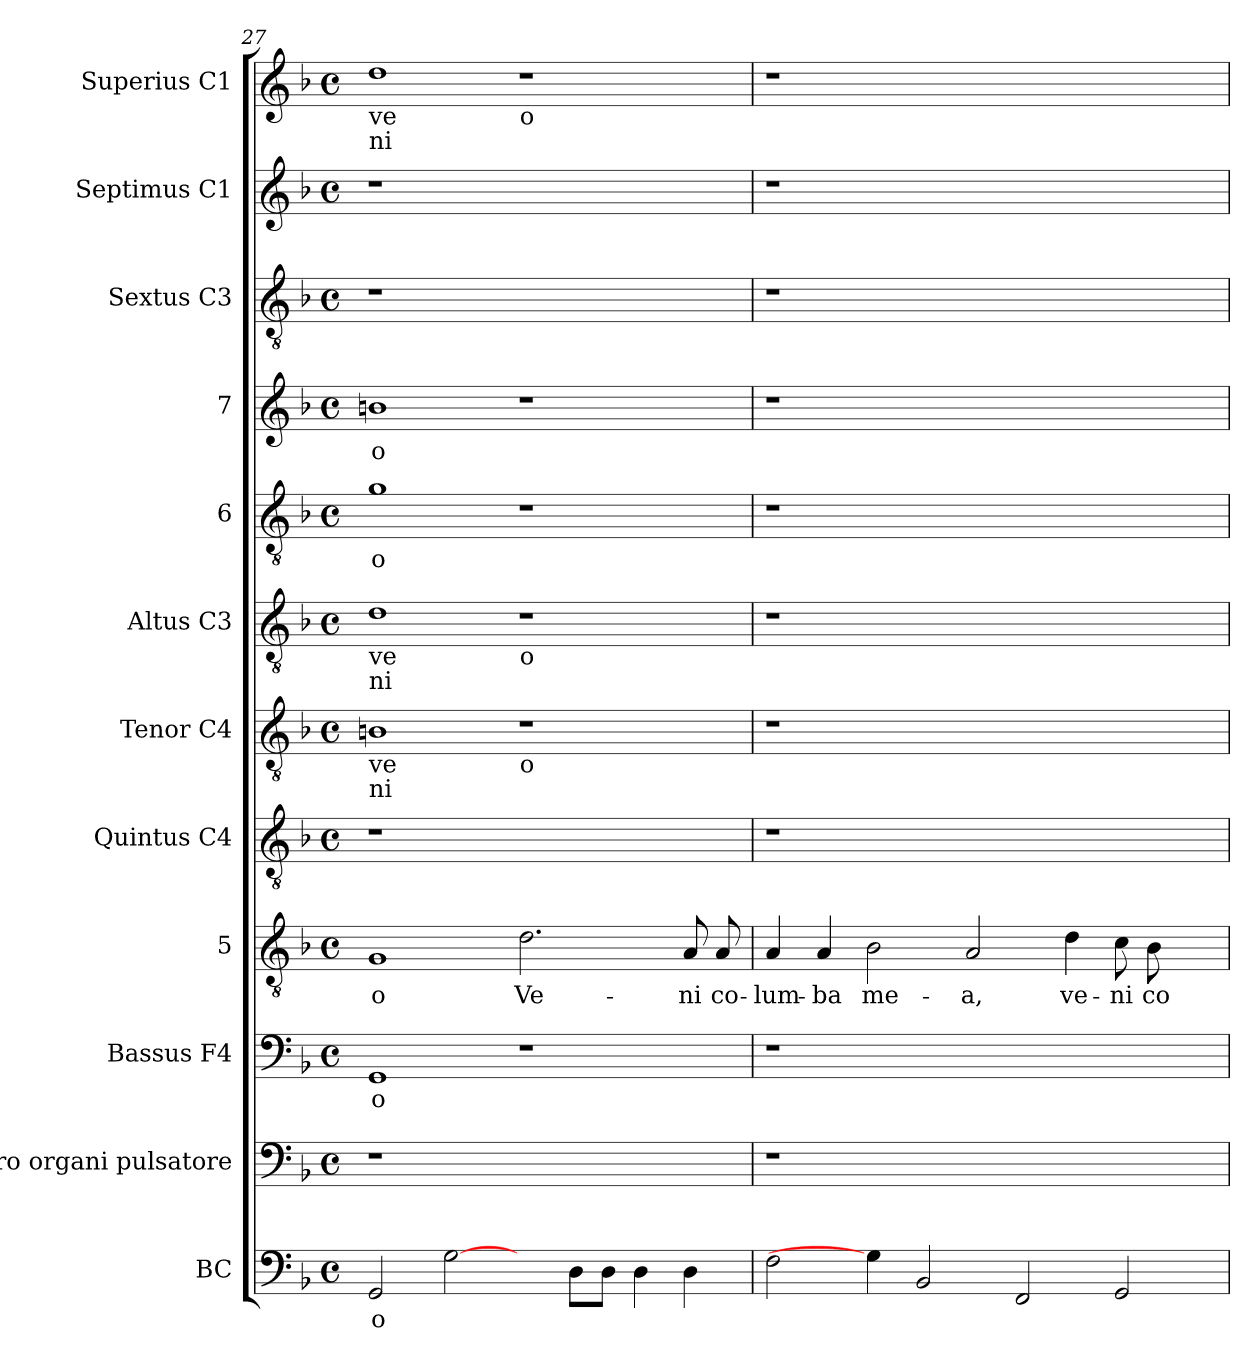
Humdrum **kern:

**kern	**text	**kern	**kern	**text	**kern	**text	**kern	**kern	**kern	**kern	**text	**kern	**text	**kern	**kern	**kern
*part12	*part12	*part11	*part10	*part10	*part9	*part9	*part8	*part7	*part6	*part5	*part5	*part4	*part4	*part3	*part2	*part1
*staff12	*staff12	*staff11	*staff10	*staff10	*staff9	*staff9	*staff8	*staff7	*staff6	*staff5	*staff5	*staff4	*staff4	*staff3	*staff2	*staff1
*I"BC	*	*I"pro organi  pulsatore	*I"Bassus  F4	*	*I"5	*	*I"Quintus  C4	*I"Tenor  C4	*I"Altus  C3	*I"6	*	*I"7	*	*I"Sextus  C3	*I"Septimus  C1	*I"Superius  C1
*I'BC	*	*	*I'B	*	*	*	*	*I'T	*I'A	*	*	*	*	*	*	*I'S
*clefF4	*	*clefF4	*clefF4	*	*clefGv2	*	*clefGv2	*clefGv2	*clefGv2	*clefGv2	*	*clefG2	*	*clefGv2	*clefG2	*clefG2
*k[b-]	*	*k[b-]	*k[b-]	*	*k[b-]	*	*k[b-]	*k[b-]	*k[b-]	*k[b-]	*	*k[b-]	*	*k[b-]	*k[b-]	*k[b-]
*F:	*	*F:	*F:	*	*F:	*	*F:	*F:	*F:	*F:	*	*F:	*	*F:	*F:	*F:
*M4/4	*	*M4/4	*M4/4	*	*M4/4	*	*M4/4	*M4/4	*M4/4	*M4/4	*	*M4/4	*	*M4/4	*M4/4	*M4/4
*met(c)	*	*met(c)	*met(c)	*	*met(c)	*	*met(c)	*met(c)	*met(c)	*met(c)	*	*met(c)	*	*met(c)	*met(c)	*met(c)
=27	=27	=27	=27	=27	=27	=27	=27	=27	=27	=27	=27	=27	=27	=27	=27	=27
!	!	!	!	!	!	!	!	!	!	!	!	!	!	!	!	!LO:TX:b:t=ve
!	!	!	!	!	!	!	!	!	!	!	!	!	!	!	!	!LO:TX:b:t=ni
!	!	!	!	!	!	!	!	!	!LO:TX:b:t=ve	!	!	!	!	!	!	!
!	!	!	!	!	!	!	!	!	!LO:TX:b:t=ni	!	!	!	!	!	!	!
!	!	!	!	!	!	!	!	!LO:TX:b:t=ve	!	!	!	!	!	!	!	!
!	!	!	!	!	!	!	!	!LO:TX:b:t=ni	!	!	!	!	!	!	!	!
!	!LO:LY:a:cj	!	!	!LO:LY:b:cj	!	!LO:LY:b:cj	!	!	!	!	!LO:LY:b:cj	!	!LO:LY:b:cj	!	!	!
2GG/	-o	1r	1GG	-o	1G	-o	1r	1Bn	1d	1g	-o	1bn	-o	1r	1r	1dd
!	!LO:LY:a:cj	!	!	!	!	!	!	!	!	!	!	!	!	!	!	!
[2G\	.	.	.	.	.	.	.	.	.	.	.	.	.	.	.	.
!	!	!	!	!	!	!	!	!	!	!	!	!	!	!	!	!LO:TX:b:t=o
!	!	!	!	!	!	!	!	!	!LO:TX:b:t=o	!	!	!	!	!	!	!
!	!	!	!	!	!	!	!	!LO:TX:b:t=o	!	!	!	!	!	!	!	!
!	!	!	!	!	!	!LO:LY:b:cj	!	!	!	!	!	!	!	!	!	!
4ryy	.	1ryy	1r	.	2.d\	Ve-	1ryy	1r	1r	1r	.	1r	.	1ryy	1ryy	1r
!	!LO:LY:a:cj	!	!	!	!	!	!	!	!	!	!	!	!	!	!	!
8D\L	.	.	.	.	.	.	.	.	.	.	.	.	.	.	.	.
!	!LO:LY:a:cj	!	!	!	!	!	!	!	!	!	!	!	!	!	!	!
8D\J	.	.	.	.	.	.	.	.	.	.	.	.	.	.	.	.
!	!LO:LY:a:cj	!	!	!	!	!	!	!	!	!	!	!	!	!	!	!
4D\	.	.	.	.	.	.	.	.	.	.	.	.	.	.	.	.
!	!LO:LY:a:cj	!	!	!	!	!LO:LY:b:cj	!	!	!	!	!	!	!	!	!	!
4D\	.	.	.	.	8A/	-ni	.	.	.	.	.	.	.	.	.	.
!	!	!	!	!	!	!LO:LY:b:cj	!	!	!	!	!	!	!	!	!	!
.	.	.	.	.	8A/	co-	.	.	.	.	.	.	.	.	.	.
!!LO:LB:g=z
=28	=28	=28	=28	=28	=28	=28	=28	=28	=28	=28	=28	=28	=28	=28	=28	=28
!	!LO:LY:a:cj	!	!	!	!	!LO:LY:b:cj	!	!	!	!	!	!	!	!	!	!
2F\	.	1r	1r	.	4A/	-lum-	1r	1r	1r	1r	.	1r	.	1r	1r	1r
!	!	!	!	!	!	!LO:LY:b:cj	!	!	!	!	!	!	!	!	!	!
.	.	.	.	.	4A/	-ba	.	.	.	.	.	.	.	.	.	.
!	!	!	!	!	!	!LO:LY:b:cj	!	!	!	!	!	!	!	!	!	!
4G\]	.	.	.	.	2B-\	me-	.	.	.	.	.	.	.	.	.	.
!	!LO:LY:a:cj	!	!	!	!	!	!	!	!	!	!	!	!	!	!	!
2BB-/	.	.	.	.	.	.	.	.	.	.	.	.	.	.	.	.
!	!	!	!	!	!	!LO:LY:b:cj	!	!	!	!	!	!	!	!	!	!
.	.	1ryy	1ryy	.	2A/	-a,	1ryy	1ryy	1ryy	1ryy	.	1ryy	.	1ryy	1ryy	1ryy
!	!LO:LY:a:cj	!	!	!	!	!	!	!	!	!	!	!	!	!	!	!
2FF/	.	.	.	.	.	.	.	.	.	.	.	.	.	.	.	.
!	!	!	!	!	!	!LO:LY:b:cj	!	!	!	!	!	!	!	!	!	!
.	.	.	.	.	4d\	ve-	.	.	.	.	.	.	.	.	.	.
!	!LO:LY:a:cj	!	!	!	!	!LO:LY:b:cj	!	!	!	!	!	!	!	!	!	!
2GG/	.	.	.	.	8c\	-ni	.	.	.	.	.	.	.	.	.	.
!	!	!	!	!	!	!LO:LY:b:cj	!	!	!	!	!	!	!	!	!	!
.	.	.	.	.	8B-\	co-	.	.	.	.	.	.	.	.	.	.
.	.	4ryy	4ryy	.	4ryy	.	4ryy	4ryy	4ryy	4ryy	.	4ryy	.	4ryy	4ryy	4ryy
=	=	=	=	=	=	=	=	=	=	=	=	=	=	=	=	=
*-	*-	*-	*-	*-	*-	*-	*-	*-	*-	*-	*-	*-	*-	*-	*-	*-
